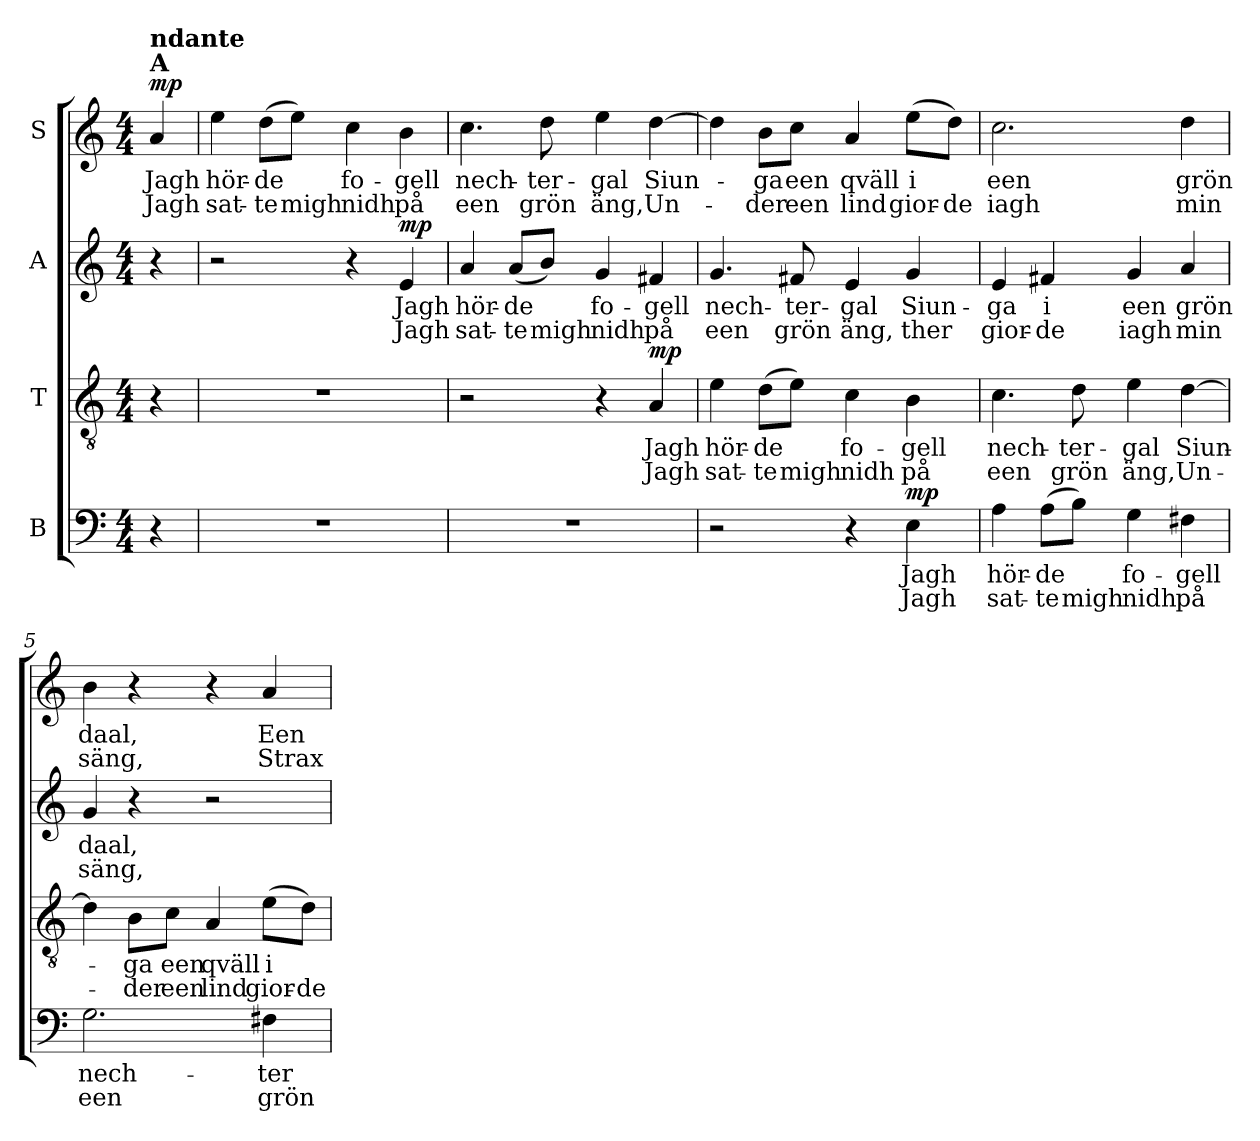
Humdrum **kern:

**kern	**text	**text	**dynam	**kern	**text	**text	**dynam	**kern	**text	**text	**dynam	**kern	**text	**text	**dynam
*part4	*part4	*part4	*part4	*part3	*part3	*part3	*part3	*part2	*part2	*part2	*part2	*part1	*part1	*part1	*part1
*staff4	*staff4	*staff4	*staff4	*staff3	*staff3	*staff3	*staff3	*staff2	*staff2	*staff2	*staff2	*staff1	*staff1	*staff1	*staff1
*I"B	*	*	*	*I"T	*	*	*	*I"A	*	*	*	*I"S	*	*	*
*clefF4	*	*	*	*clefGv2	*	*	*	*clefG2	*	*	*	*clefG2	*	*	*
*k[]	*	*	*	*k[]	*	*	*	*k[]	*	*	*	*k[]	*	*	*
*C:	*	*	*	*C:	*	*	*	*C:	*	*	*	*C:	*	*	*
*M4/4	*	*	*	*M4/4	*	*	*	*M4/4	*	*	*	*M4/4	*	*	*
=	=	=	=	=	=	=	=	=	=	=	=	=	=	=	=
!	!	!	!	!	!	!	!	!	!	!	!	!LO:TX:a:B:t=A	!	!	!
!	!	!	!	!	!	!	!	!	!	!	!	!LO:TX:a:B:t=ndante	!	!	!
!	!	!	!	!	!	!	!	!	!	!	!	!	!LO:LY:b	!LO:LY:b	!LO:DY:a
4r	.	.	.	4r	.	.	.	4r	.	.	.	4a/	Jagh	Jagh	mp
=1	=1	=1	=1	=1	=1	=1	=1	=1	=1	=1	=1	=1	=1	=1	=1
!	!	!	!	!	!	!	!	!	!	!	!	!	!LO:LY:b	!LO:LY:b	!
1r	.	.	.	1r	.	.	.	2r	.	.	.	4ee\	hör-	sat-	.
!	!	!	!	!	!	!	!	!	!	!	!	!	!LO:LY:b	!LO:LY:b	!
.	.	.	.	.	.	.	.	.	.	.	.	(>8dd\L	-de	-te	.
!	!	!	!	!	!	!	!	!	!	!	!	!	!	!LO:LY:b	!
.	.	.	.	.	.	.	.	.	.	.	.	8ee\J)	.	migh	.
!	!	!	!	!	!	!	!	!	!	!	!	!	!LO:LY:b	!LO:LY:b	!
.	.	.	.	.	.	.	.	4r	.	.	.	4cc\	fo-	nidh	.
!	!	!	!	!	!	!	!	!	!LO:LY:b	!LO:LY:b	!	!	!	!	!
!	!	!	!	!	!	!	!	!	!	!	!LO:DY:a	!	!LO:LY:b	!LO:LY:b	!
.	.	.	.	.	.	.	.	4e/	Jagh	Jagh	mp	4b\	-gell	på	.
=2	=2	=2	=2	=2	=2	=2	=2	=2	=2	=2	=2	=2	=2	=2	=2
!	!	!	!	!	!	!	!	!	!LO:LY:b	!LO:LY:b	!	!	!	!	!
!	!	!	!	!	!	!	!	!	!	!	!	!	!LO:LY:b	!LO:LY:b	!
1r	.	.	.	2r	.	.	.	4a/	hör-	sat-	.	4.cc\	nech-	een	.
!	!	!	!	!	!	!	!	!	!LO:LY:b	!LO:LY:b	!	!	!	!	!
.	.	.	.	.	.	.	.	(<8a/L	-de	-te	.	.	.	.	.
!	!	!	!	!	!	!	!	!	!	!LO:LY:b	!	!	!	!	!
!	!	!	!	!	!	!	!	!	!	!	!	!	!LO:LY:b	!LO:LY:b	!
.	.	.	.	.	.	.	.	8b/J)	.	migh	.	8dd\	-ter-	grön	.
!	!	!	!	!	!	!	!	!	!LO:LY:b	!LO:LY:b	!	!	!	!	!
!	!	!	!	!	!	!	!	!	!	!	!	!	!LO:LY:b	!LO:LY:b	!
.	.	.	.	4r	.	.	.	4g/	fo-	nidh	.	4ee\	-gal	äng,	.
!	!	!	!	!	!LO:LY:b	!LO:LY:b	!	!	!	!	!	!	!	!	!
!	!	!	!	!	!	!	!	!	!LO:LY:b	!LO:LY:b	!	!	!	!	!
!	!	!	!	!	!	!	!LO:DY:a	!	!	!	!	!	!LO:LY:b	!LO:LY:b	!
.	.	.	.	4A/	Jagh	Jagh	mp	4f#X/	-gell	på	.	[4dd\	Siun-	Un-	.
=3	=3	=3	=3	=3	=3	=3	=3	=3	=3	=3	=3	=3	=3	=3	=3
!	!	!	!	!	!LO:LY:b	!LO:LY:b	!	!	!	!	!	!	!	!	!
!	!	!	!	!	!	!	!	!	!LO:LY:b	!LO:LY:b	!	!	!	!	!
2r	.	.	.	4e\	hör-	sat-	.	4.g/	nech-	een	.	4dd\]	.	.	.
!	!	!	!	!	!LO:LY:b	!LO:LY:b	!	!	!	!	!	!	!	!	!
!	!	!	!	!	!	!	!	!	!	!	!	!	!LO:LY:b	!LO:LY:b	!
.	.	.	.	(>8d\L	-de	-te	.	.	.	.	.	8b\L	-ga	-der	.
!	!	!	!	!	!	!LO:LY:b	!	!	!	!	!	!	!	!	!
!	!	!	!	!	!	!	!	!	!LO:LY:b	!LO:LY:b	!	!	!	!	!
!	!	!	!	!	!	!	!	!	!	!	!	!	!LO:LY:b	!LO:LY:b	!
.	.	.	.	8e\J)	.	migh	.	8f#X/	-ter-	grön	.	8cc\J	een	een	.
!	!	!	!	!	!LO:LY:b	!LO:LY:b	!	!	!	!	!	!	!	!	!
!	!	!	!	!	!	!	!	!	!LO:LY:b	!LO:LY:b	!	!	!	!	!
!	!	!	!	!	!	!	!	!	!	!	!	!	!LO:LY:b	!LO:LY:b	!
4r	.	.	.	4c\	fo-	nidh	.	4e/	-gal	äng,	.	4a/	qväll	lind	.
!	!LO:LY:b	!LO:LY:b	!	!	!	!	!	!	!	!	!	!	!	!	!
!	!	!	!	!	!LO:LY:b	!LO:LY:b	!	!	!	!	!	!	!	!	!
!	!	!	!	!	!	!	!	!	!LO:LY:b	!LO:LY:b	!	!	!	!	!
!	!	!	!LO:DY:a	!	!	!	!	!	!	!	!	!	!LO:LY:b	!LO:LY:b	!
4E\	Jagh	Jagh	mp	4B\	-gell	på	.	4g/	Siun-	ther	.	(>8ee\L	i	gior-	.
!	!	!	!	!	!	!	!	!	!	!	!	!	!	!LO:LY:b	!
.	.	.	.	.	.	.	.	.	.	.	.	8dd\J)	.	-de	.
=4	=4	=4	=4	=4	=4	=4	=4	=4	=4	=4	=4	=4	=4	=4	=4
!	!LO:LY:b	!LO:LY:b	!	!	!	!	!	!	!	!	!	!	!	!	!
!	!	!	!	!	!LO:LY:b	!LO:LY:b	!	!	!	!	!	!	!	!	!
!	!	!	!	!	!	!	!	!	!LO:LY:b	!LO:LY:b	!	!	!	!	!
!	!	!	!	!	!	!	!	!	!	!	!	!	!LO:LY:b	!LO:LY:b	!
4A\	hör-	sat-	.	4.c\	nech-	een	.	4e/	-ga	gior-	.	2.cc\	een	iagh	.
!	!LO:LY:b	!LO:LY:b	!	!	!	!	!	!	!	!	!	!	!	!	!
!	!	!	!	!	!	!	!	!	!LO:LY:b	!LO:LY:b	!	!	!	!	!
(>8A\L	-de	-te	.	.	.	.	.	4f#X/	i	-de	.	.	.	.	.
!	!	!LO:LY:b	!	!	!	!	!	!	!	!	!	!	!	!	!
!	!	!	!	!	!LO:LY:b	!LO:LY:b	!	!	!	!	!	!	!	!	!
8B\J)	.	migh	.	8d\	-ter-	grön	.	.	.	.	.	.	.	.	.
!	!LO:LY:b	!LO:LY:b	!	!	!	!	!	!	!	!	!	!	!	!	!
!	!	!	!	!	!LO:LY:b	!LO:LY:b	!	!	!	!	!	!	!	!	!
!	!	!	!	!	!	!	!	!	!LO:LY:b	!LO:LY:b	!	!	!	!	!
4G\	fo-	nidh	.	4e\	-gal	äng,	.	4g/	een	iagh	.	.	.	.	.
!	!LO:LY:b	!LO:LY:b	!	!	!	!	!	!	!	!	!	!	!	!	!
!	!	!	!	!	!LO:LY:b	!LO:LY:b	!	!	!	!	!	!	!	!	!
!	!	!	!	!	!	!	!	!	!LO:LY:b	!LO:LY:b	!	!	!	!	!
!	!	!	!	!	!	!	!	!	!	!	!	!	!LO:LY:b	!LO:LY:b	!
4F#X\	-gell	på	.	[4d\	Siun-	Un-	.	4a/	grön	min	.	4dd\	grön	min	.
!!LO:LB:g=z
=5	=5	=5	=5	=5	=5	=5	=5	=5	=5	=5	=5	=5	=5	=5	=5
!	!LO:LY:b	!LO:LY:b	!	!	!	!	!	!	!	!	!	!	!	!	!
!	!	!	!	!	!	!	!	!	!LO:LY:b	!LO:LY:b	!	!	!	!	!
!	!	!	!	!	!	!	!	!	!	!	!	!	!LO:LY:b	!LO:LY:b	!
2.G\	nech-	een	.	4d\]	.	.	.	4g/	daal,	säng,	.	4b\	daal,	säng,	.
!	!	!	!	!	!LO:LY:b	!LO:LY:b	!	!	!	!	!	!	!	!	!
.	.	.	.	8B\L	-ga	-der	.	4r	.	.	.	4r	.	.	.
!	!	!	!	!	!LO:LY:b	!LO:LY:b	!	!	!	!	!	!	!	!	!
.	.	.	.	8c\J	een	een	.	.	.	.	.	.	.	.	.
!	!	!	!	!	!LO:LY:b	!LO:LY:b	!	!	!	!	!	!	!	!	!
.	.	.	.	4A/	qväll	lind	.	2r	.	.	.	4r	.	.	.
!	!LO:LY:b	!LO:LY:b	!	!	!	!	!	!	!	!	!	!	!	!	!
!	!	!	!	!	!LO:LY:b	!LO:LY:b	!	!	!	!	!	!	!	!	!
!	!	!	!	!	!	!	!	!	!	!	!	!	!LO:LY:b	!LO:LY:b	!
4F#X\	-ter-	grön	.	(>8e\L	i	gior-	.	.	.	.	.	4a/	Een	Strax	.
!	!	!	!	!	!	!LO:LY:b	!	!	!	!	!	!	!	!	!
.	.	.	.	8d\J)	.	-de	.	.	.	.	.	.	.	.	.
=	=	=	=	=	=	=	=	=	=	=	=	=	=	=	=
*-	*-	*-	*-	*-	*-	*-	*-	*-	*-	*-	*-	*-	*-	*-	*-
